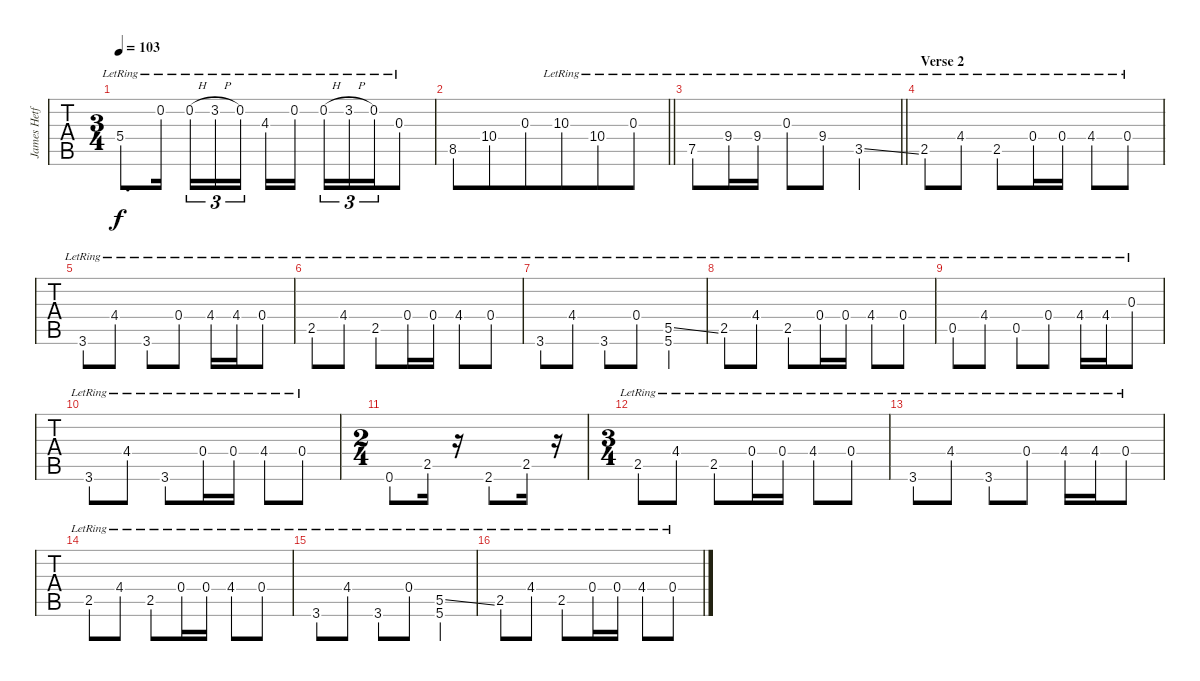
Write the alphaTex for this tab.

\track ("James Hetfield" "James Hetf") {instrument electricguitarjazz}
\staff {tabs}
\tuning (E4 B3 G3 D3 A2 E2) {hide}
\ts (3 4)
\tempo 103
\clef g2
\ks c
5.4{lr}.8{d dy f} 0.2{lr}.16 0.2{h lr}.16{tu (3 2)} 3.2{h lr}.16{tu (3 2)} 0.2{lr}.16{tu (3 2) beam splitsecondary} 4.3{lr}.16{beam merge} 0.2{lr}.16 0.2{h lr}.16{tu (3 2) beam merge} 3.2{h lr}.16{tu (3 2) beam merge} 0.2{lr}.16{tu (3 2) beam merge} 0.3{lr}.8 |
\barLineRight lightlight
8.5.8 10.4.8{beam merge} 0.3.8 10.3{lr}.8{beam merge} 10.4{lr}.8 0.3{lr}.8 |
\barLineRight lightlight
7.5{lr}.8 9.4{lr}.16 9.4{lr}.16 0.3{lr}.8 9.4{lr}.8 3.5{ss lr}.4 |
\section ("" "Verse 2")
2.5{lr}.8 4.4{lr}.8 2.5{lr}.8 0.4{lr}.16 0.4{lr}.16 4.4{lr}.8 0.4{lr}.8 |
3.6{lr}.8 4.4{lr}.8 3.6{lr}.8 0.4{lr}.8 4.4{lr}.16 4.4{lr}.16 0.4{lr}.8 |
2.5{lr}.8 4.4{lr}.8 2.5{lr}.8 0.4{lr}.16 0.4{lr}.16 4.4{lr}.8 0.4{lr}.8 |
3.6{lr}.8 4.4{lr}.8 3.6{lr}.8 0.4{lr}.8 (5.5{ss lr} 5.6{lr}).4 |
2.5{lr}.8 4.4{lr}.8 2.5{lr}.8 0.4{lr}.16 0.4{lr}.16 4.4{lr}.8 0.4{lr}.8 |
0.5{lr}.8 4.4{lr}.8 0.5{lr}.8 0.4{lr}.8 4.4{lr}.16 4.4{lr}.16 0.3{lr}.8 |
3.6{lr}.8 4.4{lr}.8 3.6{lr}.8 0.4{lr}.16 0.4{lr}.16 4.4{lr}.8 0.4{lr}.8 |
\ts (2 4)
0.6.8 2.5.16 r.16 2.6.8 2.5.16 r.16 |
\ts (3 4)
2.5{lr}.8 4.4{lr}.8 2.5{lr}.8 0.4{lr}.16 0.4{lr}.16 4.4{lr}.8 0.4{lr}.8 |
3.6{lr}.8 4.4{lr}.8 3.6{lr}.8 0.4{lr}.8 4.4{lr}.16 4.4{lr}.16 0.4{lr}.8 |
2.5{lr}.8 4.4{lr}.8 2.5{lr}.8 0.4{lr}.16 0.4{lr}.16 4.4{lr}.8 0.4{lr}.8 |
3.6{lr}.8 4.4{lr}.8 3.6{lr}.8 0.4{lr}.8 (5.5{ss lr} 5.6{lr}).4 |
2.5{lr}.8 4.4{lr}.8 2.5{lr}.8 0.4{lr}.16 0.4{lr}.16 4.4{lr}.8 0.4{lr}.8
